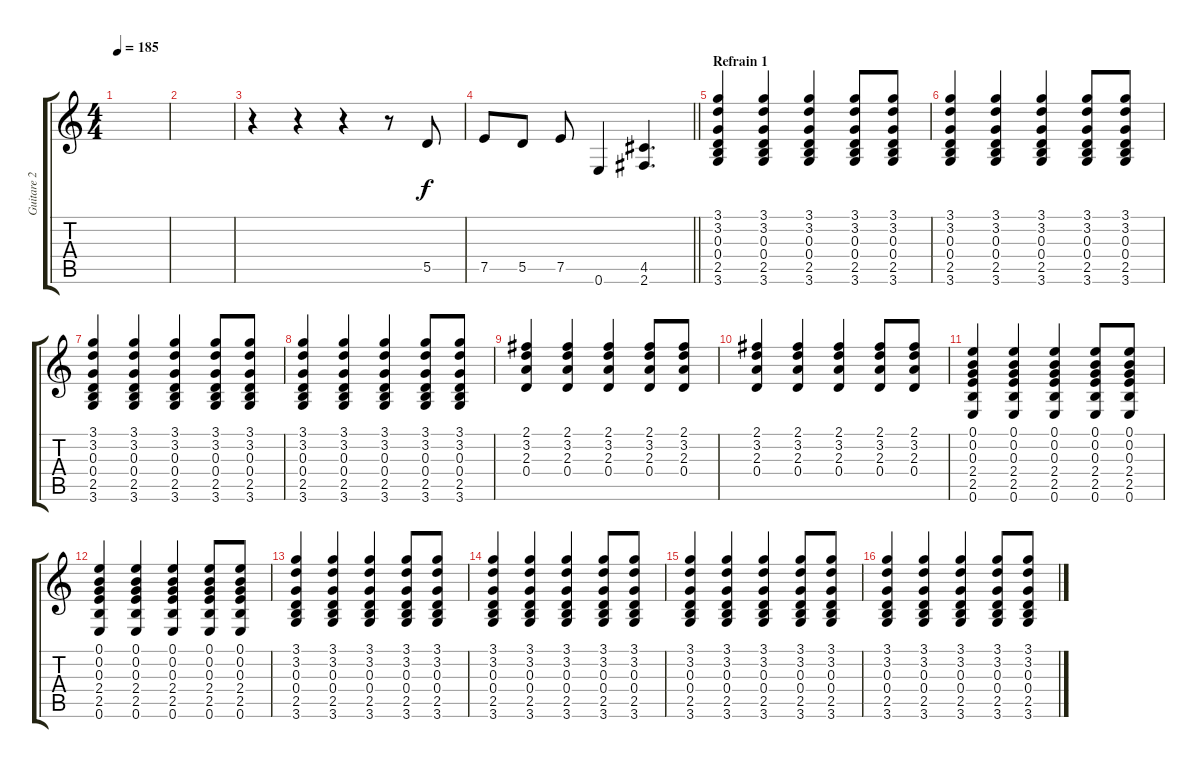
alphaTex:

\track ("Guitare 2" "Guitare 2") {instrument electricguitarjazz}
\staff {score tabs}
\tuning (E4 B3 G3 D3 A2 E2) {hide}
\ts (4 4)
\tempo 185
\clef g2
\ks c
|
|
r.4 r.4 r.4 r.8 5.5.8{dy f} |
\barLineRight lightlight
7.5.8 5.5.8 7.5.8 0.6.4 (4.5 2.6).4{d} |
\section ("" "Refrain 1")
(3.1 3.2 0.3 0.4 2.5 3.6).4 (3.1 3.2 0.3 0.4 2.5 3.6).4 (3.1 3.2 0.3 0.4 2.5 3.6).4 (3.1 3.2 0.3 0.4 2.5 3.6).8 (3.1 3.2 0.3 0.4 2.5 3.6).8 |
(3.1 3.2 0.3 0.4 2.5 3.6).4 (3.1 3.2 0.3 0.4 2.5 3.6).4 (3.1 3.2 0.3 0.4 2.5 3.6).4 (3.1 3.2 0.3 0.4 2.5 3.6).8 (3.1 3.2 0.3 0.4 2.5 3.6).8 |
(3.1 3.2 0.3 0.4 2.5 3.6).4 (3.1 3.2 0.3 0.4 2.5 3.6).4 (3.1 3.2 0.3 0.4 2.5 3.6).4 (3.1 3.2 0.3 0.4 2.5 3.6).8 (3.1 3.2 0.3 0.4 2.5 3.6).8 |
(3.1 3.2 0.3 0.4 2.5 3.6).4 (3.1 3.2 0.3 0.4 2.5 3.6).4 (3.1 3.2 0.3 0.4 2.5 3.6).4 (3.1 3.2 0.3 0.4 2.5 3.6).8 (3.1 3.2 0.3 0.4 2.5 3.6).8 |
(2.1 3.2 2.3 0.4).4 (2.1 3.2 2.3 0.4).4 (2.1 3.2 2.3 0.4).4 (2.1 3.2 2.3 0.4).8 (2.1 3.2 2.3 0.4).8 |
(2.1 3.2 2.3 0.4).4 (2.1 3.2 2.3 0.4).4 (2.1 3.2 2.3 0.4).4 (2.1 3.2 2.3 0.4).8 (2.1 3.2 2.3 0.4).8 |
(0.1 0.2 0.3 2.4 2.5 0.6).4 (0.1 0.2 0.3 2.4 2.5 0.6).4 (0.1 0.2 0.3 2.4 2.5 0.6).4 (0.1 0.2 0.3 2.4 2.5 0.6).8 (0.1 0.2 0.3 2.4 2.5 0.6).8 |
(0.1 0.2 0.3 2.4 2.5 0.6).4 (0.1 0.2 0.3 2.4 2.5 0.6).4 (0.1 0.2 0.3 2.4 2.5 0.6).4 (0.1 0.2 0.3 2.4 2.5 0.6).8 (0.1 0.2 0.3 2.4 2.5 0.6).8 |
(3.1 3.2 0.3 0.4 2.5 3.6).4 (3.1 3.2 0.3 0.4 2.5 3.6).4 (3.1 3.2 0.3 0.4 2.5 3.6).4 (3.1 3.2 0.3 0.4 2.5 3.6).8 (3.1 3.2 0.3 0.4 2.5 3.6).8 |
(3.1 3.2 0.3 0.4 2.5 3.6).4 (3.1 3.2 0.3 0.4 2.5 3.6).4 (3.1 3.2 0.3 0.4 2.5 3.6).4 (3.1 3.2 0.3 0.4 2.5 3.6).8 (3.1 3.2 0.3 0.4 2.5 3.6).8 |
(3.1 3.2 0.3 0.4 2.5 3.6).4 (3.1 3.2 0.3 0.4 2.5 3.6).4 (3.1 3.2 0.3 0.4 2.5 3.6).4 (3.1 3.2 0.3 0.4 2.5 3.6).8 (3.1 3.2 0.3 0.4 2.5 3.6).8 |
(3.1 3.2 0.3 0.4 2.5 3.6).4 (3.1 3.2 0.3 0.4 2.5 3.6).4 (3.1 3.2 0.3 0.4 2.5 3.6).4 (3.1 3.2 0.3 0.4 2.5 3.6).8 (3.1 3.2 0.3 0.4 2.5 3.6).8
